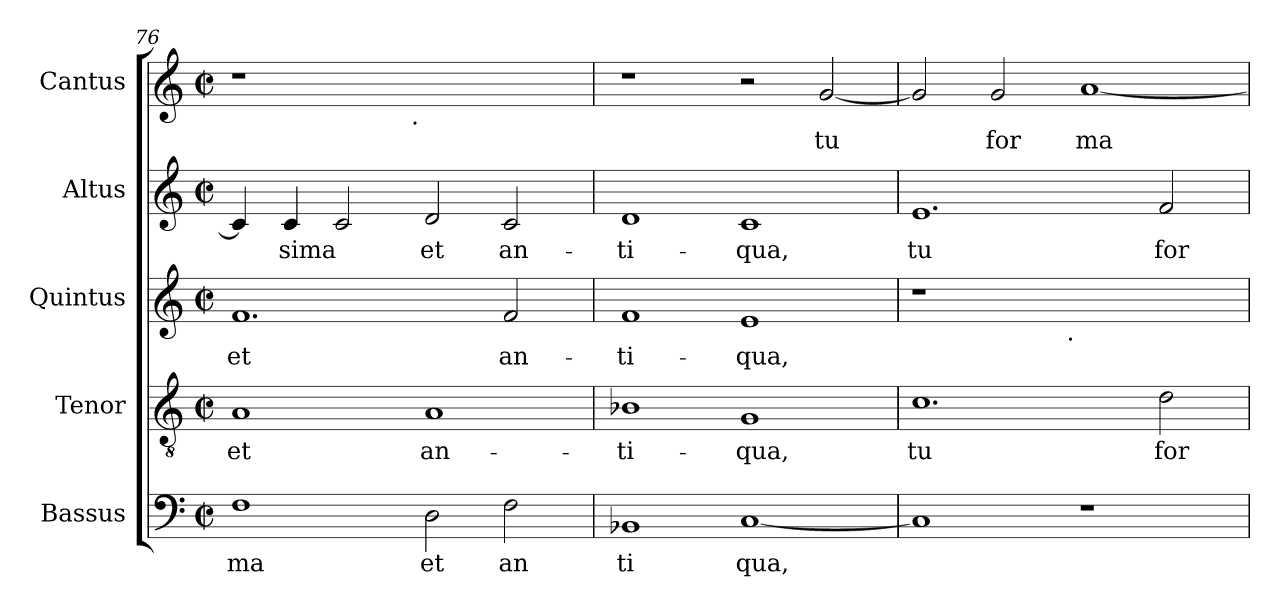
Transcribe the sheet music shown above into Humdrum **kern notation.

**kern	**text	**kern	**text	**kern	**text	**kern	**text	**kern	**text
*part5	*part5	*part4	*part4	*part3	*part3	*part2	*part2	*part1	*part1
*staff5	*staff5	*staff4	*staff4	*staff3	*staff3	*staff2	*staff2	*staff1	*staff1
*I"Bassus	*	*I"Tenor	*	*I"Quintus	*	*I"Altus	*	*I"Cantus	*
*clefF4	*	*clefGv2	*	*clefG2	*	*clefG2	*	*clefG2	*
*k[]	*	*k[]	*	*k[]	*	*k[]	*	*k[]	*
*C:	*	*C:	*	*C:	*	*C:	*	*C:	*
*M2/2	*	*M2/2	*	*M2/2	*	*M2/2	*	*M2/2	*
*met(c|)	*	*met(c|)	*	*met(c|)	*	*met(c|)	*	*met(c|)	*
=76	=76	=76	=76	=76	=76	=76	=76	=76	=76
!	!LO:LY:b:cj	!	!LO:LY:b:cj	!	!LO:LY:b:cj	!	!LO:LY:b:cj	!	!
*	*	*	*	*	*	*	*	*^	*
1F	ma	1A	et	1.f	et	4c/]	--	1r	2ryy	.
!	!	!	!	!	!	!	!LO:LY:b:cj	!	!	!
.	.	.	.	.	.	4c/	-sima	.	.	.
!	!	!	!	!	!	!	!LO:LY:b:cj	!	!	!
.	.	.	.	.	.	2c/	.	.	4...ryy	.
!	!	!	!	!	!	!	!	!	!LO:TX:b:t=.	!
.	.	.	.	.	.	.	.	.	1ryy	.
!	!LO:LY:b:cj	!	!LO:LY:b:cj	!	!	!	!LO:LY:b:cj	!	!	!
2D\	et	1A	an-	.	.	2d/	et	1ryy	.	.
!	!LO:LY:b:cj	!	!	!	!LO:LY:b:cj	!	!LO:LY:b:cj	!	!	!
2F\	an	.	.	2f/	an-	2c/	an-	.	.	.
.	.	.	.	.	.	.	.	.	32ryy	.
=77	=77	=77	=77	=77	=77	=77	=77	=77	=77	=77
!	!LO:LY:b:cj	!	!LO:LY:b:cj	!	!LO:LY:b:cj	!	!LO:LY:b:cj	!	!	!
*	*	*	*	*	*	*	*	*v	*v	*
1BB-X	ti	1B-X	-ti-	1f	-ti-	1d	-ti-	1r	.
!	!LO:LY:b:cj	!	!LO:LY:b:cj	!	!LO:LY:b:cj	!	!LO:LY:b:cj	!	!
[<1C	qua,	1G	-qua,	1e	-qua,	1c	-qua,	2r	.
!	!	!	!	!	!	!	!	!	!LO:LY:b:cj
.	.	.	.	.	.	.	.	[<2g/	tu
=78	=78	=78	=78	=78	=78	=78	=78	=78	=78
!	!LO:LY:b:cj	!	!LO:LY:b:cj	!	!	!	!LO:LY:b:cj	!	!LO:LY:b:cj
*	*	*	*	*^	*	*	*	*	*
1C]	.	1.c	tu	1r	2ryy	.	1.e	tu	2g/]	.
!	!	!	!	!	!	!	!	!	!	!LO:LY:b:cj
.	.	.	.	.	4...ryy	.	.	.	2g/	for
!	!	!	!	!	!LO:TX:b:t=.	!	!	!	!	!
.	.	.	.	.	1ryy	.	.	.	.	.
!	!	!	!	!	!	!	!	!	!	!LO:LY:b:cj
1r	.	.	.	1ryy	.	.	.	.	[<1a	ma
!	!	!	!LO:LY:b:cj	!	!	!	!	!LO:LY:b:cj	!	!
.	.	2d\	for-	.	.	.	2f/	for-	.	.
.	.	.	.	.	32ryy	.	.	.	.	.
*	*	*	*	*v	*v	*	*	*	*	*
=	=	=	=	=	=	=	=	=	=
*-	*-	*-	*-	*-	*-	*-	*-	*-	*-
